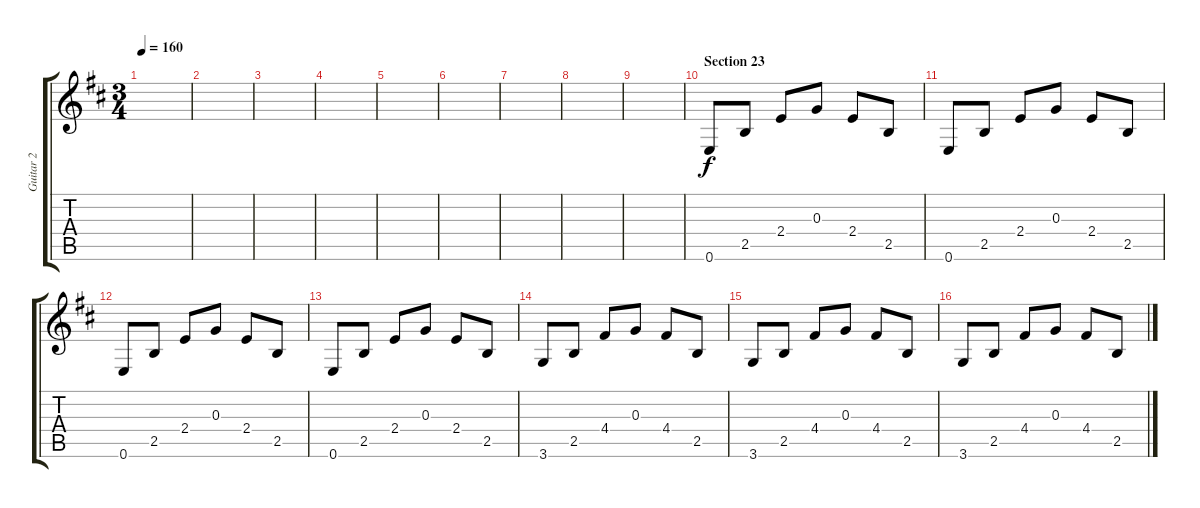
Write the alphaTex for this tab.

\track ("Guitar 2" "Guitar 2") {instrument electricguitarmuted}
\staff {score tabs}
\tuning (E4 B3 G3 D3 A2 E2) {hide}
\ts (3 4)
\tempo 160
\clef g2
\ks bminor
|
|
|
|
|
|
|
|
|
\section ("" "Section 23")
0.6.8 2.5.8 2.4.8 0.3.8 2.4.8 2.5.8 |
0.6.8 2.5.8 2.4.8 0.3.8 2.4.8 2.5.8 |
0.6.8 2.5.8 2.4.8 0.3.8 2.4.8 2.5.8 |
0.6.8 2.5.8 2.4.8 0.3.8 2.4.8 2.5.8 |
3.6.8 2.5.8 4.4.8 0.3.8 4.4.8 2.5.8 |
3.6.8 2.5.8 4.4.8 0.3.8 4.4.8 2.5.8 |
3.6.8 2.5.8 4.4.8 0.3.8 4.4.8 2.5.8
